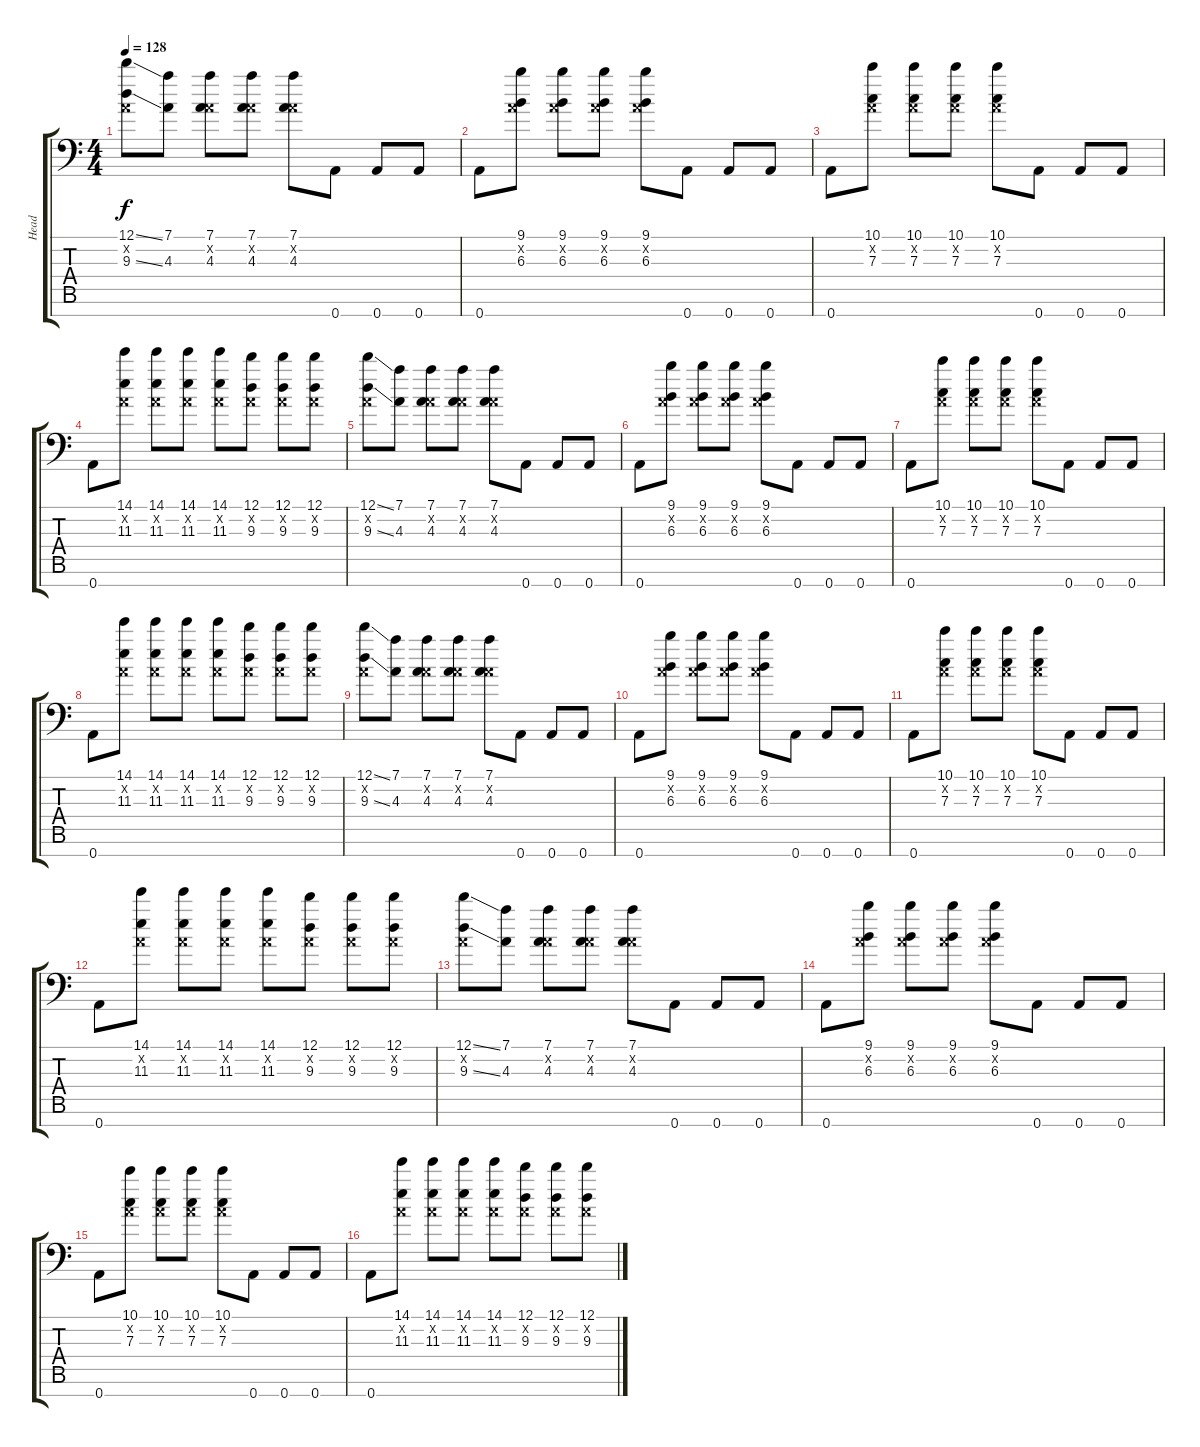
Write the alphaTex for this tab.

\track ("Head" "Head") {instrument overdrivenguitar}
\staff {score tabs}
\tuning (D4 A3 F3 C3 G2 D2 A1) {hide}
\ts (4 4)
\tempo 128
\clef f4
\ks c
(12.1{ss} 0.2{x} 9.3{ss}).8{dy f volume 10 balance 6} (7.1 4.3).8 (7.1 0.2{x} 4.3).8 (7.1 0.2{x} 4.3).8 (7.1 0.2{x} 4.3).8 0.7.8 0.7.8 0.7.8 |
0.7.8 (9.1 0.2{x} 6.3).8 (9.1 0.2{x} 6.3).8 (9.1 0.2{x} 6.3).8 (9.1 0.2{x} 6.3).8 0.7.8 0.7.8 0.7.8 |
0.7.8 (10.1 0.2{x} 7.3).8 (10.1 0.2{x} 7.3).8 (10.1 0.2{x} 7.3).8 (10.1 0.2{x} 7.3).8 0.7.8 0.7.8 0.7.8 |
0.7.8 (14.1 0.2{x} 11.3).8 (14.1 0.2{x} 11.3).8 (14.1 0.2{x} 11.3).8 (14.1 0.2{x} 11.3).8 (12.1 0.2{x} 9.3).8 (12.1 0.2{x} 9.3).8 (12.1 0.2{x} 9.3).8 |
(12.1{ss} 0.2{x} 9.3{ss}).8 (7.1 4.3).8 (7.1 0.2{x} 4.3).8 (7.1 0.2{x} 4.3).8 (7.1 0.2{x} 4.3).8 0.7.8 0.7.8 0.7.8 |
0.7.8 (9.1 0.2{x} 6.3).8 (9.1 0.2{x} 6.3).8 (9.1 0.2{x} 6.3).8 (9.1 0.2{x} 6.3).8 0.7.8 0.7.8 0.7.8 |
0.7.8 (10.1 0.2{x} 7.3).8 (10.1 0.2{x} 7.3).8 (10.1 0.2{x} 7.3).8 (10.1 0.2{x} 7.3).8 0.7.8 0.7.8 0.7.8 |
0.7.8 (14.1 0.2{x} 11.3).8 (14.1 0.2{x} 11.3).8 (14.1 0.2{x} 11.3).8 (14.1 0.2{x} 11.3).8 (12.1 0.2{x} 9.3).8 (12.1 0.2{x} 9.3).8 (12.1 0.2{x} 9.3).8 |
(12.1{ss} 0.2{x} 9.3{ss}).8 (7.1 4.3).8 (7.1 0.2{x} 4.3).8 (7.1 0.2{x} 4.3).8 (7.1 0.2{x} 4.3).8 0.7.8 0.7.8 0.7.8 |
0.7.8 (9.1 0.2{x} 6.3).8 (9.1 0.2{x} 6.3).8 (9.1 0.2{x} 6.3).8 (9.1 0.2{x} 6.3).8 0.7.8 0.7.8 0.7.8 |
0.7.8 (10.1 0.2{x} 7.3).8 (10.1 0.2{x} 7.3).8 (10.1 0.2{x} 7.3).8 (10.1 0.2{x} 7.3).8 0.7.8 0.7.8 0.7.8 |
0.7.8 (14.1 0.2{x} 11.3).8 (14.1 0.2{x} 11.3).8 (14.1 0.2{x} 11.3).8 (14.1 0.2{x} 11.3).8 (12.1 0.2{x} 9.3).8 (12.1 0.2{x} 9.3).8 (12.1 0.2{x} 9.3).8 |
(12.1{ss} 0.2{x} 9.3{ss}).8 (7.1 4.3).8 (7.1 0.2{x} 4.3).8 (7.1 0.2{x} 4.3).8 (7.1 0.2{x} 4.3).8 0.7.8 0.7.8 0.7.8 |
0.7.8 (9.1 0.2{x} 6.3).8 (9.1 0.2{x} 6.3).8 (9.1 0.2{x} 6.3).8 (9.1 0.2{x} 6.3).8 0.7.8 0.7.8 0.7.8 |
0.7.8 (10.1 0.2{x} 7.3).8 (10.1 0.2{x} 7.3).8 (10.1 0.2{x} 7.3).8 (10.1 0.2{x} 7.3).8 0.7.8 0.7.8 0.7.8 |
0.7.8 (14.1 0.2{x} 11.3).8 (14.1 0.2{x} 11.3).8 (14.1 0.2{x} 11.3).8 (14.1 0.2{x} 11.3).8 (12.1 0.2{x} 9.3).8 (12.1 0.2{x} 9.3).8 (12.1 0.2{x} 9.3).8
